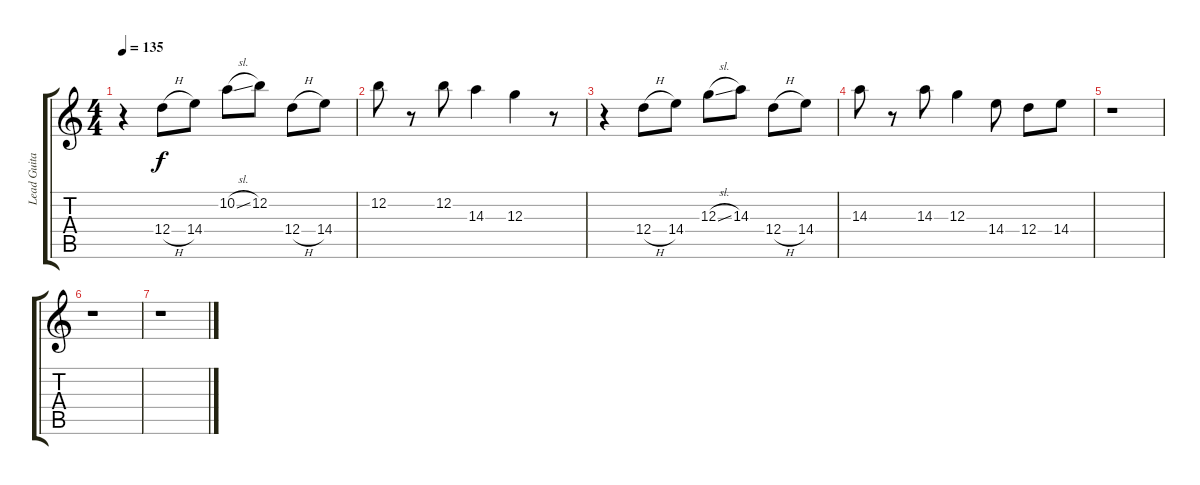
\track ("Lead Guitar" "Lead Guita") {instrument distortionguitar}
\staff {score tabs}
\tuning (E4 B3 G3 D3 A2 E2) {hide}
\ts (4 4)
\tempo 135
\clef g2
\ks c
r.4{dy f} 12.4{h}.8 14.4.8 10.2{sl}.8 12.2.8 12.4{h}.8 14.4.8 |
12.2.8 r.8 12.2.8 14.3.4 12.3.4 r.8 |
r.4 12.4{h}.8 14.4.8 12.3{sl}.8 14.3.8 12.4{h}.8 14.4.8 |
14.3.8 r.8 14.3.8 12.3.4 14.4.8 12.4.8 14.4.8 |
r.1 |
r.1 |
r.1
